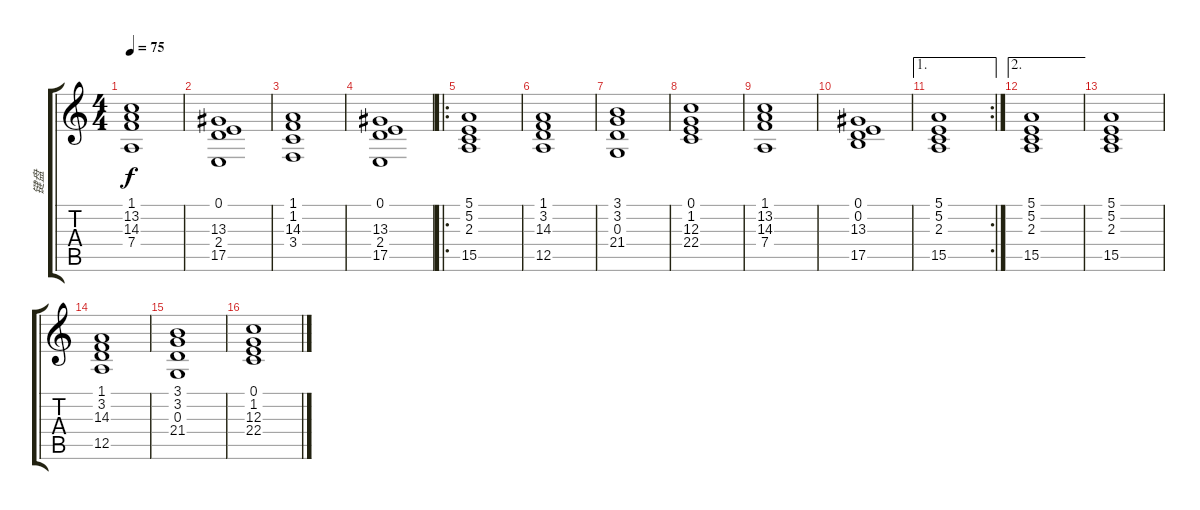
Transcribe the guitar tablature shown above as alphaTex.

\track ("键盘" "键盘") {instrument synthstrings2}
\staff {score tabs}
\tuning (E4 B3 G3 D3 A2 E2) {hide}
\ts (4 4)
\tempo 75
\clef g2
\ks c
(1.1 13.2 14.3 7.4).1{dy f volume 8} |
(0.1 13.3 2.4 17.5).1 |
(1.1 1.2 14.3 3.4).1 |
(0.1 13.3 2.4 17.5).1 |
\ro
(5.1 5.2 2.3 15.5).1{txt ""} |
(1.1 3.2 14.3 12.5).1 |
(3.1 3.2 0.3 21.4).1 |
(0.1 1.2 12.3 22.4).1 |
(1.1 13.2 14.3 7.4).1 |
(0.1 0.2 13.3 17.5).1 |
\ae 1
\rc 2
(5.1 5.2 2.3 15.5).1 |
\ae 2
(5.1 5.2 2.3 15.5).1 |
(5.1 5.2 2.3 15.5).1 |
(1.1 3.2 14.3 12.5).1 |
(3.1 3.2 0.3 21.4).1 |
(0.1 1.2 12.3 22.4).1
